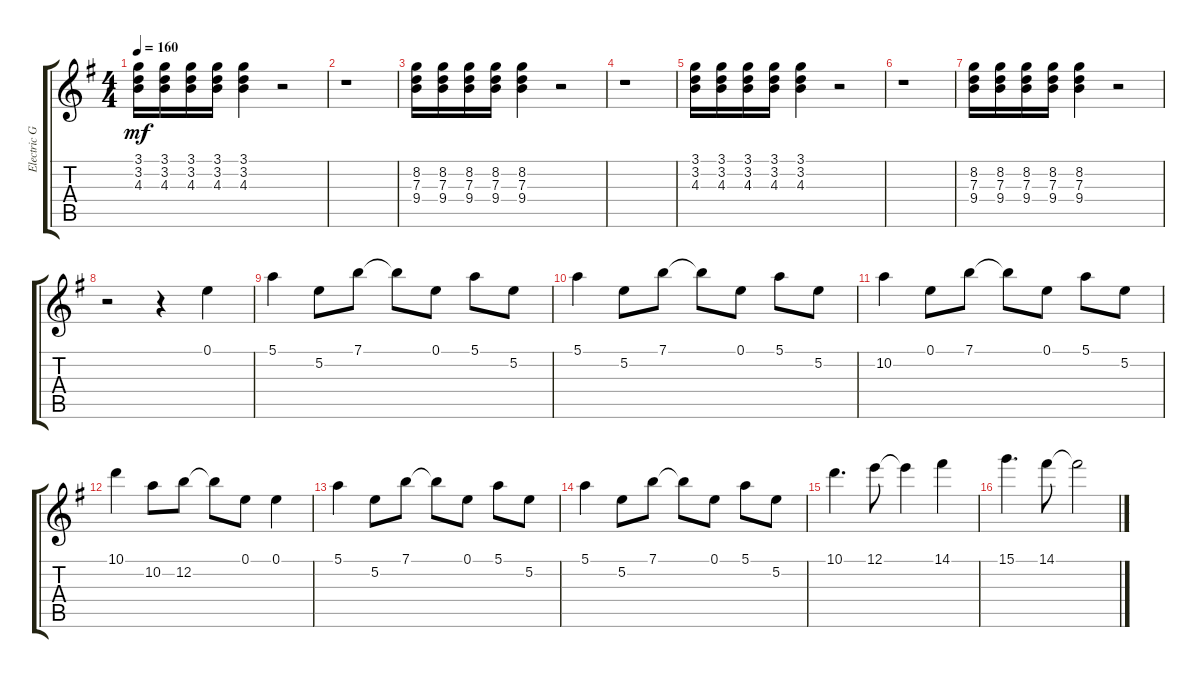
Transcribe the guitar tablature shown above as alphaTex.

\track ("Electric Guitar" "Electric G") {instrument distortionguitar}
\staff {score tabs}
\tuning (E4 B3 G3 D3 A2 E2) {hide}
\ts (4 4)
\tempo 160
\clef g2
\ks g
(3.1 3.2 4.3).16{dy mf instrument distortionguitar} (3.1 3.2 4.3).16 (3.1 3.2 4.3).16 (3.1 3.2 4.3).16 (3.1 3.2 4.3).4 r.2 |
r.1 |
(8.2 7.3 9.4).16 (8.2 7.3 9.4).16 (8.2 7.3 9.4).16 (8.2 7.3 9.4).16 (8.2 7.3 9.4).4 r.2 |
r.1 |
(3.1 3.2 4.3).16 (3.1 3.2 4.3).16 (3.1 3.2 4.3).16 (3.1 3.2 4.3).16 (3.1 3.2 4.3).4 r.2 |
r.1 |
(8.2 7.3 9.4).16 (8.2 7.3 9.4).16 (8.2 7.3 9.4).16 (8.2 7.3 9.4).16 (8.2 7.3 9.4).4 r.2 |
r.2 r.4 0.1.4 |
5.1.4 5.2.8 7.1.8 7.1{t}.8 0.1.8 5.1.8 5.2.8 |
5.1.4 5.2.8 7.1.8 7.1{t}.8 0.1.8 5.1.8 5.2.8 |
10.2.4 0.1.8 7.1.8 7.1{t}.8 0.1.8 5.1.8 5.2.8 |
10.1.4 10.2.8 12.2.8 12.2{t}.8 0.1.8 0.1.4 |
5.1.4 5.2.8 7.1.8 7.1{t}.8 0.1.8 5.1.8 5.2.8 |
5.1.4 5.2.8 7.1.8 7.1{t}.8 0.1.8 5.1.8 5.2.8 |
10.1.4{d} 12.1.8 12.1{t}.4 14.1.4 |
15.1.4{d} 14.1.8 14.1{t}.2
